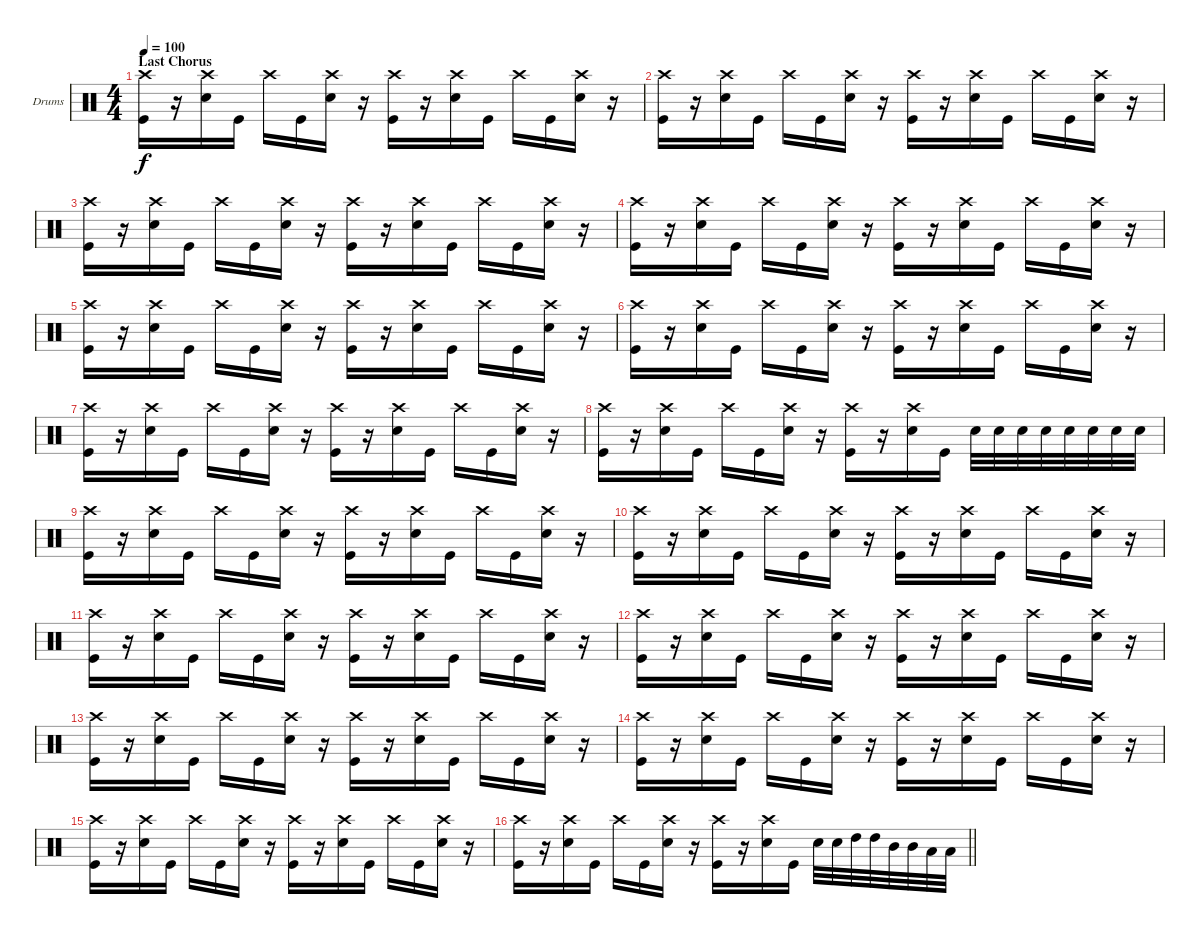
\bracketExtendMode groupsimilarinstruments
\firstSystemTrackNameOrientation horizontal
\otherSystemsTrackNameOrientation horizontal
\track ("Fabrizio Moretti" "Drums") {instrument percussion}
\staff {score}
\articulation defaults
\ts (4 4)
\section ("" "Last Chorus")
\tempo 100
\clef neutral
\scale
0.333333
\ks c
("Crash high (hit)" "Kick (hit)").16{dy f} r.16 ("Crash high (hit)" "Snare (hit) 2").16 "Kick (hit)".16 "Crash high (hit)".16 "Kick (hit)".16 ("Crash high (hit)" "Snare (hit) 2").16 r.16 ("Crash high (hit)" "Kick (hit)").16 r.16 ("Crash high (hit)" "Snare (hit) 2").16 "Kick (hit)".16 "Crash high (hit)".16 "Kick (hit)".16 ("Crash high (hit)" "Snare (hit) 2").16 r.16 |
\scale
0.333333 ("Crash high (hit)" "Kick (hit)").16 r.16 ("Crash high (hit)" "Snare (hit) 2").16 "Kick (hit)".16 "Crash high (hit)".16 "Kick (hit)".16 ("Crash high (hit)" "Snare (hit) 2").16 r.16 ("Crash high (hit)" "Kick (hit)").16 r.16 ("Crash high (hit)" "Snare (hit) 2").16 "Kick (hit)".16 "Crash high (hit)".16 "Kick (hit)".16 ("Crash high (hit)" "Snare (hit) 2").16 r.16 |
\scale
0.333333 ("Crash high (hit)" "Kick (hit)").16 r.16 ("Crash high (hit)" "Snare (hit) 2").16 "Kick (hit)".16 "Crash high (hit)".16 "Kick (hit)".16 ("Crash high (hit)" "Snare (hit) 2").16 r.16 ("Crash high (hit)" "Kick (hit)").16 r.16 ("Crash high (hit)" "Snare (hit) 2").16 "Kick (hit)".16 "Crash high (hit)".16 "Kick (hit)".16 ("Crash high (hit)" "Snare (hit) 2").16 r.16 |
\scale
0.333333 ("Crash high (hit)" "Kick (hit)").16 r.16 ("Crash high (hit)" "Snare (hit) 2").16 "Kick (hit)".16 "Crash high (hit)".16 "Kick (hit)".16 ("Crash high (hit)" "Snare (hit) 2").16 r.16 ("Crash high (hit)" "Kick (hit)").16 r.16 ("Crash high (hit)" "Snare (hit) 2").16 "Kick (hit)".16 "Crash high (hit)".16 "Kick (hit)".16 ("Crash high (hit)" "Snare (hit) 2").16 r.16 |
\scale
0.333333 ("Crash high (hit)" "Kick (hit)").16 r.16 ("Crash high (hit)" "Snare (hit) 2").16 "Kick (hit)".16 "Crash high (hit)".16 "Kick (hit)".16 ("Crash high (hit)" "Snare (hit) 2").16 r.16 ("Crash high (hit)" "Kick (hit)").16 r.16 ("Crash high (hit)" "Snare (hit) 2").16 "Kick (hit)".16 "Crash high (hit)".16 "Kick (hit)".16 ("Crash high (hit)" "Snare (hit) 2").16 r.16 |
\scale
0.333333 ("Crash high (hit)" "Kick (hit)").16 r.16 ("Crash high (hit)" "Snare (hit) 2").16 "Kick (hit)".16 "Crash high (hit)".16 "Kick (hit)".16 ("Crash high (hit)" "Snare (hit) 2").16 r.16 ("Crash high (hit)" "Kick (hit)").16 r.16 ("Crash high (hit)" "Snare (hit) 2").16 "Kick (hit)".16 "Crash high (hit)".16 "Kick (hit)".16 ("Crash high (hit)" "Snare (hit) 2").16 r.16 |
\scale
0.333333 ("Crash high (hit)" "Kick (hit)").16 r.16 ("Crash high (hit)" "Snare (hit) 2").16 "Kick (hit)".16 "Crash high (hit)".16 "Kick (hit)".16 ("Crash high (hit)" "Snare (hit) 2").16 r.16 ("Crash high (hit)" "Kick (hit)").16 r.16 ("Crash high (hit)" "Snare (hit) 2").16 "Kick (hit)".16 "Crash high (hit)".16 "Kick (hit)".16 ("Crash high (hit)" "Snare (hit) 2").16 r.16 |
\scale
0.333333 ("Crash high (hit)" "Kick (hit)").16 r.16 ("Crash high (hit)" "Snare (hit) 2").16 "Kick (hit)".16 "Crash high (hit)".16 "Kick (hit)".16 ("Crash high (hit)" "Snare (hit) 2").16 r.16 ("Crash high (hit)" "Kick (hit)").16 r.16 ("Crash high (hit)" "Snare (hit) 2").16 "Kick (hit)".16 "Snare (hit) 2".32 "Snare (hit) 2".32 "Snare (hit) 2".32 "Snare (hit) 2".32 "Snare (hit) 2".32 "Snare (hit) 2".32 "Snare (hit) 2".32 "Snare (hit) 2".32 |
\scale
0.333333 ("Crash high (hit)" "Kick (hit)").16 r.16 ("Crash high (hit)" "Snare (hit) 2").16 "Kick (hit)".16 "Crash high (hit)".16 "Kick (hit)".16 ("Crash high (hit)" "Snare (hit) 2").16 r.16 ("Crash high (hit)" "Kick (hit)").16 r.16 ("Crash high (hit)" "Snare (hit) 2").16 "Kick (hit)".16 "Crash high (hit)".16 "Kick (hit)".16 ("Crash high (hit)" "Snare (hit) 2").16 r.16 |
\scale
0.333333 ("Crash high (hit)" "Kick (hit)").16 r.16 ("Crash high (hit)" "Snare (hit) 2").16 "Kick (hit)".16 "Crash high (hit)".16 "Kick (hit)".16 ("Crash high (hit)" "Snare (hit) 2").16 r.16 ("Crash high (hit)" "Kick (hit)").16 r.16 ("Crash high (hit)" "Snare (hit) 2").16 "Kick (hit)".16 "Crash high (hit)".16 "Kick (hit)".16 ("Crash high (hit)" "Snare (hit) 2").16 r.16 |
\scale
0.333333 ("Crash high (hit)" "Kick (hit)").16 r.16 ("Crash high (hit)" "Snare (hit) 2").16 "Kick (hit)".16 "Crash high (hit)".16 "Kick (hit)".16 ("Crash high (hit)" "Snare (hit) 2").16 r.16 ("Crash high (hit)" "Kick (hit)").16 r.16 ("Crash high (hit)" "Snare (hit) 2").16 "Kick (hit)".16 "Crash high (hit)".16 "Kick (hit)".16 ("Crash high (hit)" "Snare (hit) 2").16 r.16 |
\scale
0.333333 ("Crash high (hit)" "Kick (hit)").16 r.16 ("Crash high (hit)" "Snare (hit) 2").16 "Kick (hit)".16 "Crash high (hit)".16 "Kick (hit)".16 ("Crash high (hit)" "Snare (hit) 2").16 r.16 ("Crash high (hit)" "Kick (hit)").16 r.16 ("Crash high (hit)" "Snare (hit) 2").16 "Kick (hit)".16 "Crash high (hit)".16 "Kick (hit)".16 ("Crash high (hit)" "Snare (hit) 2").16 r.16 |
\scale
0.333333 ("Crash high (hit)" "Kick (hit)").16 r.16 ("Crash high (hit)" "Snare (hit) 2").16 "Kick (hit)".16 "Crash high (hit)".16 "Kick (hit)".16 ("Crash high (hit)" "Snare (hit) 2").16 r.16 ("Crash high (hit)" "Kick (hit)").16 r.16 ("Crash high (hit)" "Snare (hit) 2").16 "Kick (hit)".16 "Crash high (hit)".16 "Kick (hit)".16 ("Crash high (hit)" "Snare (hit) 2").16 r.16 |
\scale
0.333333 ("Crash high (hit)" "Kick (hit)").16 r.16 ("Crash high (hit)" "Snare (hit) 2").16 "Kick (hit)".16 "Crash high (hit)".16 "Kick (hit)".16 ("Crash high (hit)" "Snare (hit) 2").16 r.16 ("Crash high (hit)" "Kick (hit)").16 r.16 ("Crash high (hit)" "Snare (hit) 2").16 "Kick (hit)".16 "Crash high (hit)".16 "Kick (hit)".16 ("Crash high (hit)" "Snare (hit) 2").16 r.16 |
\scale
0.333333 ("Crash high (hit)" "Kick (hit)").16 r.16 ("Crash high (hit)" "Snare (hit) 2").16 "Kick (hit)".16 "Crash high (hit)".16 "Kick (hit)".16 ("Crash high (hit)" "Snare (hit) 2").16 r.16 ("Crash high (hit)" "Kick (hit)").16 r.16 ("Crash high (hit)" "Snare (hit) 2").16 "Kick (hit)".16 "Crash high (hit)".16 "Kick (hit)".16 ("Crash high (hit)" "Snare (hit) 2").16 r.16 |
\scale
0.333333
\barLineRight lightlight
("Crash high (hit)" "Kick (hit)").16 r.16 ("Crash high (hit)" "Snare (hit) 2").16 "Kick (hit)".16 "Crash high (hit)".16 "Kick (hit)".16 ("Crash high (hit)" "Snare (hit) 2").16 r.16 ("Crash high (hit)" "Kick (hit)").16 r.16 ("Crash high (hit)" "Snare (hit) 2").16 "Kick (hit)".16 "Snare (hit) 2".32 "Snare (hit) 2".32 "High Tom (hit)".32 "High Tom (hit)".32 "Mid Tom (hit)".32 "Mid Tom (hit)".32 "Low Tom (hit)".32 "Low Tom (hit)".32
